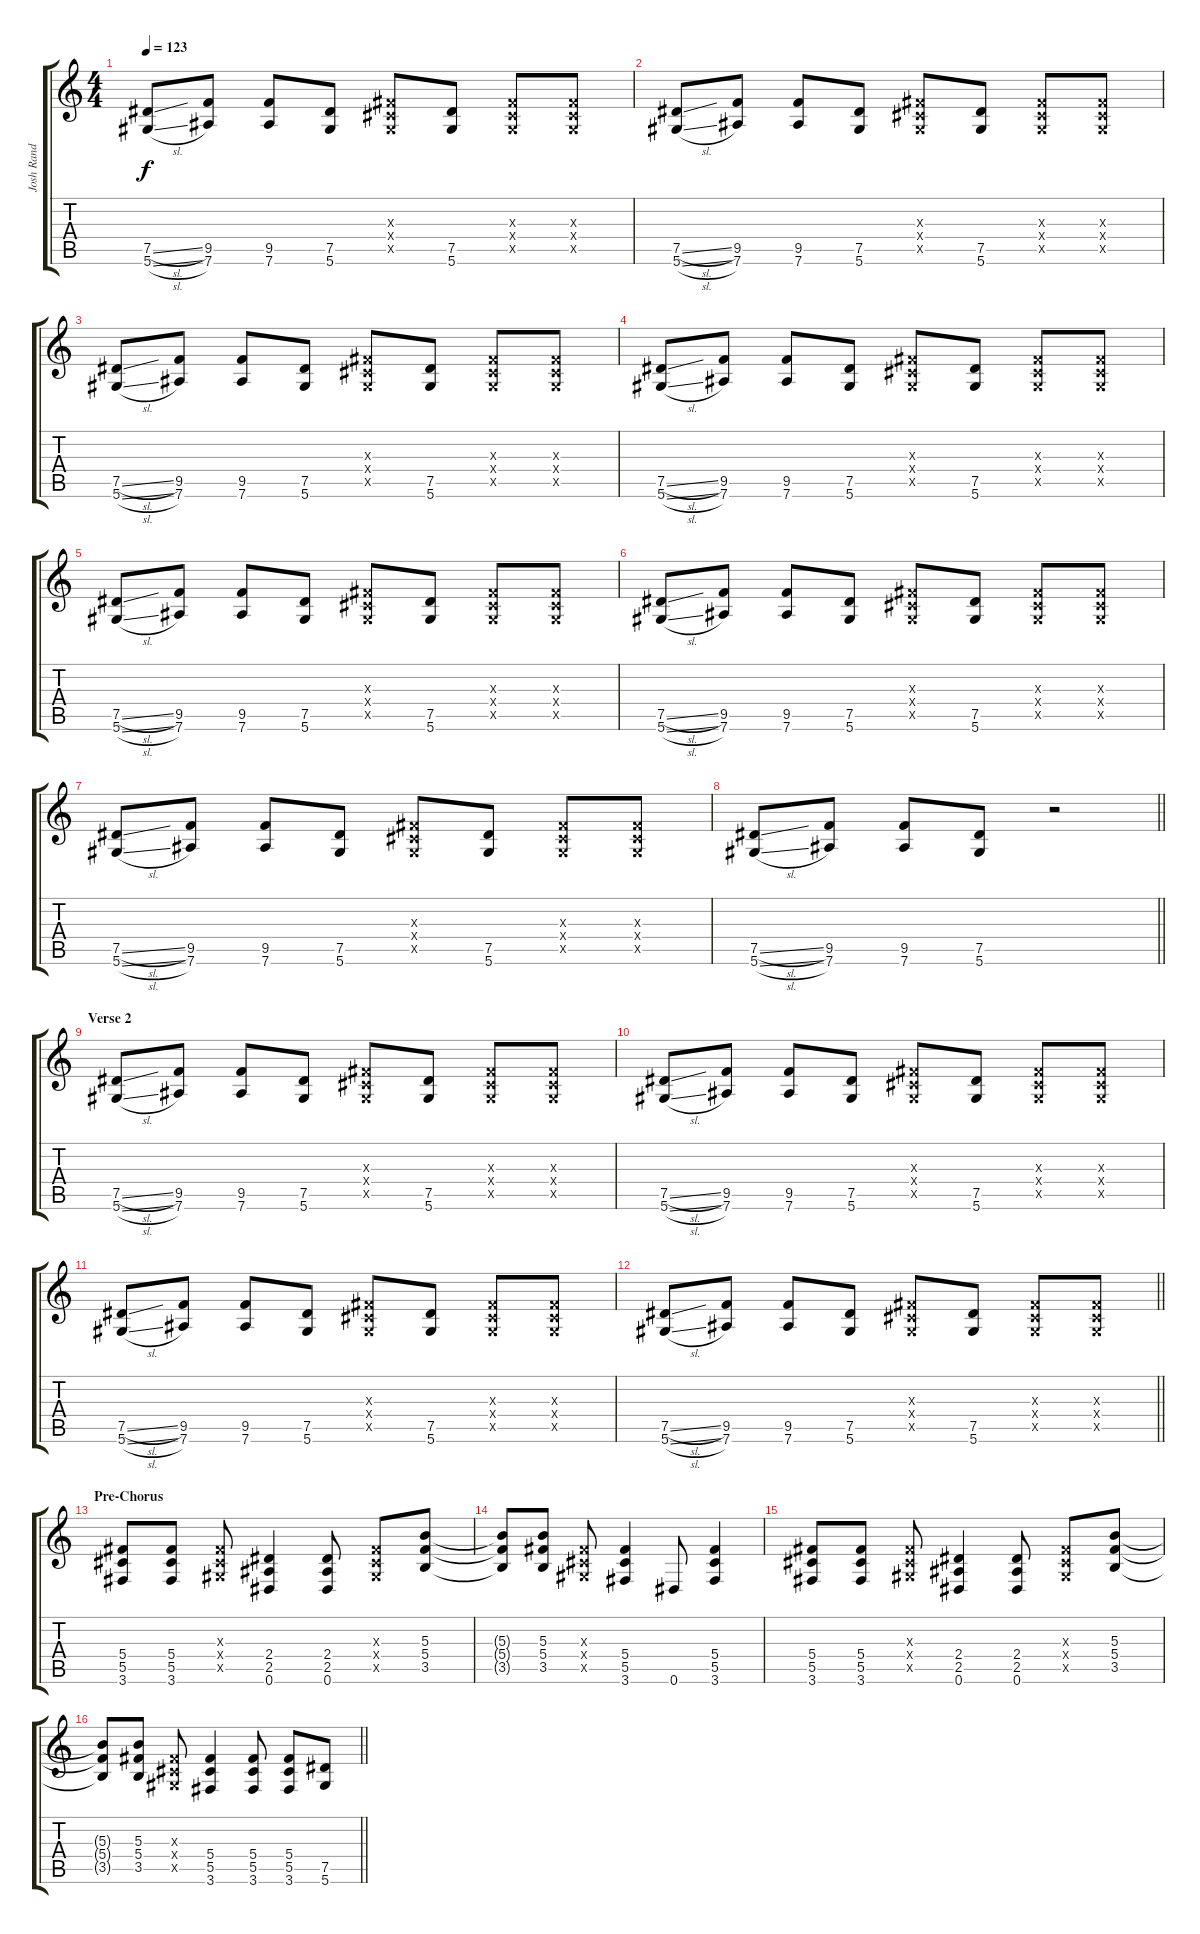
\track ("Josh Rand (Lead Guitar)" "Josh Rand ") {instrument distortionguitar}
\staff {score tabs}
\tuning (Eb4 Bb3 Gb3 Db3 Ab2 Eb2) {hide}
\ts (4 4)
\tempo 123
\clef g2
\ks c
(7.5{sl} 5.6{sl}).8{dy f instrument electricguitarclean} (9.5 7.6).8 (9.5 7.6).8 (7.5 5.6).8 (0.3{x} 0.4{x} 0.5{x}).8{instrument distortionguitar} (7.5 5.6).8{instrument electricguitarclean} (0.3{x} 0.4{x} 0.5{x}).8{instrument distortionguitar} (0.3{x} 0.4{x} 0.5{x}).8 |
(7.5{sl} 5.6{sl}).8{instrument electricguitarclean} (9.5 7.6).8 (9.5 7.6).8 (7.5 5.6).8 (0.3{x} 0.4{x} 0.5{x}).8{instrument distortionguitar} (7.5 5.6).8{instrument electricguitarclean} (0.3{x} 0.4{x} 0.5{x}).8{instrument distortionguitar} (0.3{x} 0.4{x} 0.5{x}).8 |
(7.5{sl} 5.6{sl}).8{instrument electricguitarclean} (9.5 7.6).8 (9.5 7.6).8 (7.5 5.6).8 (0.3{x} 0.4{x} 0.5{x}).8{instrument distortionguitar} (7.5 5.6).8{instrument electricguitarclean} (0.3{x} 0.4{x} 0.5{x}).8{instrument distortionguitar} (0.3{x} 0.4{x} 0.5{x}).8 |
(7.5{sl} 5.6{sl}).8{instrument electricguitarclean} (9.5 7.6).8 (9.5 7.6).8 (7.5 5.6).8 (0.3{x} 0.4{x} 0.5{x}).8{instrument distortionguitar} (7.5 5.6).8{instrument electricguitarclean} (0.3{x} 0.4{x} 0.5{x}).8{instrument distortionguitar} (0.3{x} 0.4{x} 0.5{x}).8 |
(7.5{sl} 5.6{sl}).8{instrument electricguitarclean} (9.5 7.6).8 (9.5 7.6).8 (7.5 5.6).8 (0.3{x} 0.4{x} 0.5{x}).8{instrument distortionguitar} (7.5 5.6).8{instrument electricguitarclean} (0.3{x} 0.4{x} 0.5{x}).8{instrument distortionguitar} (0.3{x} 0.4{x} 0.5{x}).8 |
(7.5{sl} 5.6{sl}).8{instrument electricguitarclean} (9.5 7.6).8 (9.5 7.6).8 (7.5 5.6).8 (0.3{x} 0.4{x} 0.5{x}).8{instrument distortionguitar} (7.5 5.6).8{instrument electricguitarclean} (0.3{x} 0.4{x} 0.5{x}).8{instrument distortionguitar} (0.3{x} 0.4{x} 0.5{x}).8 |
(7.5{sl} 5.6{sl}).8{instrument electricguitarclean} (9.5 7.6).8 (9.5 7.6).8 (7.5 5.6).8 (0.3{x} 0.4{x} 0.5{x}).8{instrument distortionguitar} (7.5 5.6).8{instrument electricguitarclean} (0.3{x} 0.4{x} 0.5{x}).8{instrument distortionguitar} (0.3{x} 0.4{x} 0.5{x}).8 |
\barLineRight lightlight
(7.5{sl} 5.6{sl}).8{instrument electricguitarclean} (9.5 7.6).8 (9.5 7.6).8 (7.5 5.6).8 r.2 |
\section ("" "Verse 2")
(7.5{sl} 5.6{sl}).8 (9.5 7.6).8 (9.5 7.6).8 (7.5 5.6).8 (0.3{x} 0.4{x} 0.5{x}).8{instrument distortionguitar} (7.5 5.6).8{instrument electricguitarclean} (0.3{x} 0.4{x} 0.5{x}).8{instrument distortionguitar} (0.3{x} 0.4{x} 0.5{x}).8 |
(7.5{sl} 5.6{sl}).8{instrument electricguitarclean} (9.5 7.6).8 (9.5 7.6).8 (7.5 5.6).8 (0.3{x} 0.4{x} 0.5{x}).8{instrument distortionguitar} (7.5 5.6).8{instrument electricguitarclean} (0.3{x} 0.4{x} 0.5{x}).8{instrument distortionguitar} (0.3{x} 0.4{x} 0.5{x}).8 |
(7.5{sl} 5.6{sl}).8{instrument electricguitarclean} (9.5 7.6).8 (9.5 7.6).8 (7.5 5.6).8 (0.3{x} 0.4{x} 0.5{x}).8{instrument distortionguitar} (7.5 5.6).8{instrument electricguitarclean} (0.3{x} 0.4{x} 0.5{x}).8{instrument distortionguitar} (0.3{x} 0.4{x} 0.5{x}).8 |
\barLineRight lightlight
(7.5{sl} 5.6{sl}).8{instrument electricguitarclean} (9.5 7.6).8 (9.5 7.6).8 (7.5 5.6).8 (0.3{x} 0.4{x} 0.5{x}).8{instrument distortionguitar} (7.5 5.6).8{instrument electricguitarclean} (0.3{x} 0.4{x} 0.5{x}).8{instrument distortionguitar} (0.3{x} 0.4{x} 0.5{x}).8 |
\section ("" "Pre-Chorus")
(5.4 5.5 3.6).8{volume 12 balance 4 instrument electricguitarclean} (5.4 5.5 3.6).8 (0.3{x} 0.4{x} 0.5{x}).8{instrument distortionguitar} (2.4 2.5 0.6).4{instrument electricguitarclean} (2.4 2.5 0.6).8 (0.3{x} 0.4{x} 0.5{x}).8{instrument distortionguitar} (5.3 5.4 3.5).8{instrument electricguitarclean} |
(5.3{t} 5.4{t} 3.5{t}).8 (5.3 5.4 3.5).8 (0.3{x} 0.4{x} 0.5{x}).8{instrument distortionguitar} (5.4 5.5 3.6).4{instrument electricguitarclean} 0.6.8 (5.4 5.5 3.6).4 |
(5.4 5.5 3.6).8{instrument electricguitarclean} (5.4 5.5 3.6).8 (0.3{x} 0.4{x} 0.5{x}).8{instrument distortionguitar} (2.4 2.5 0.6).4{instrument electricguitarclean} (2.4 2.5 0.6).8 (0.3{x} 0.4{x} 0.5{x}).8{instrument distortionguitar} (5.3 5.4 3.5).8{instrument electricguitarclean} |
\barLineRight lightlight
(5.3{t} 5.4{t} 3.5{t}).8 (5.3 5.4 3.5).8 (0.3{x} 0.4{x} 0.5{x}).8{instrument distortionguitar} (5.4 5.5 3.6).4{instrument electricguitarclean} (5.4 5.5 3.6).8 (5.4 5.5 3.6).8 (7.5 5.6).8
